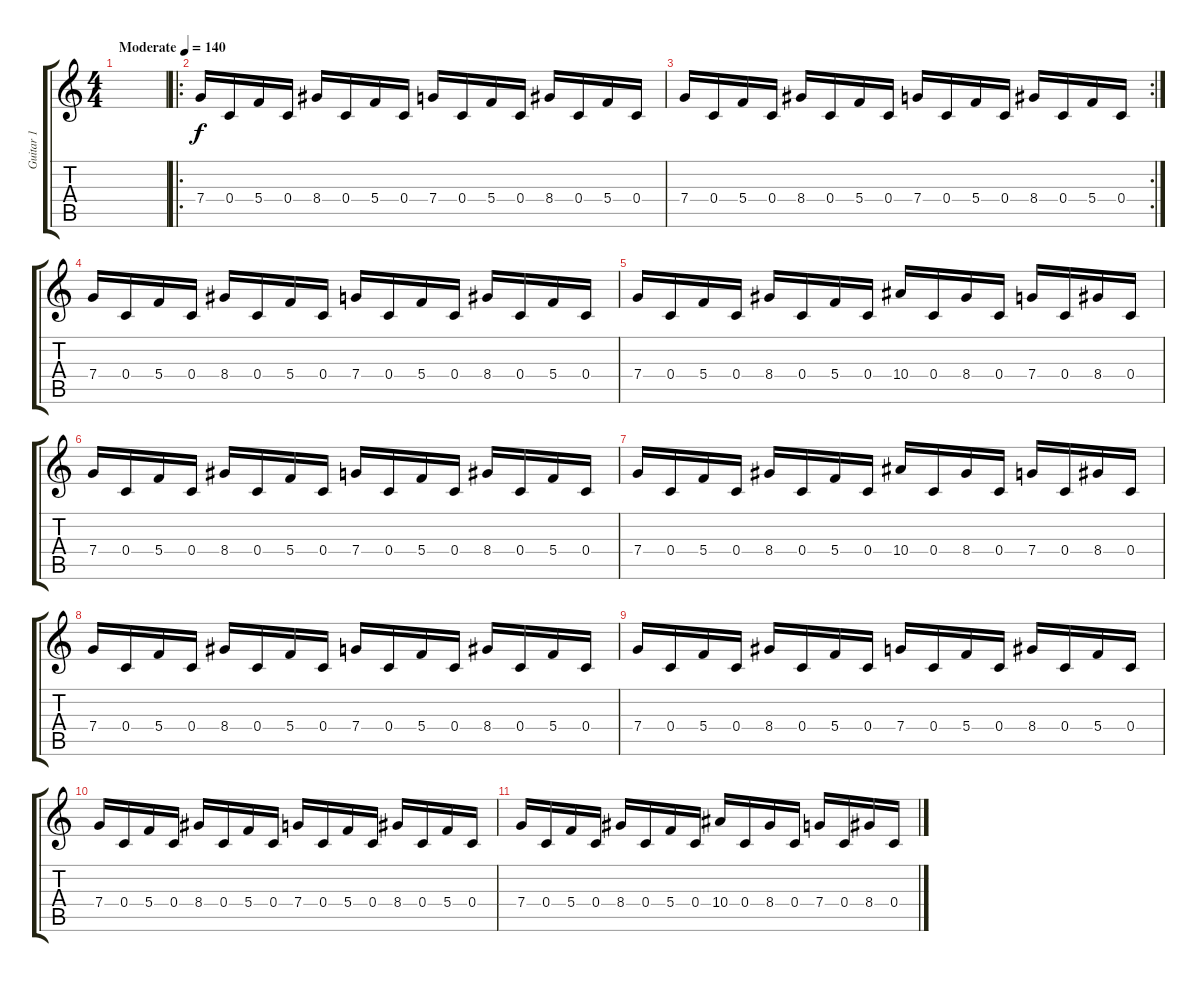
\track ("Guitar 1" "Guitar 1") {instrument distortionguitar}
\staff {score tabs}
\tuning (D4 A3 F3 C3 G2 C2) {hide}
\ts (4 4)
\tempo (140 "Moderate")
\clef g2
\ks c
|
\ro
7.4.16 0.4.16 5.4.16 0.4.16 8.4.16 0.4.16 5.4.16 0.4.16 7.4.16 0.4.16 5.4.16 0.4.16 8.4.16 0.4.16 5.4.16 0.4.16 |
\rc 2
7.4.16 0.4.16 5.4.16 0.4.16 8.4.16 0.4.16 5.4.16 0.4.16 7.4.16 0.4.16 5.4.16 0.4.16 8.4.16 0.4.16 5.4.16 0.4.16 |
7.4.16 0.4.16 5.4.16 0.4.16 8.4.16 0.4.16 5.4.16 0.4.16 7.4.16 0.4.16 5.4.16 0.4.16 8.4.16 0.4.16 5.4.16 0.4.16 |
7.4.16 0.4.16 5.4.16 0.4.16 8.4.16 0.4.16 5.4.16 0.4.16 10.4.16 0.4.16 8.4.16 0.4.16 7.4.16 0.4.16 8.4.16 0.4.16 |
7.4.16 0.4.16 5.4.16 0.4.16 8.4.16 0.4.16 5.4.16 0.4.16 7.4.16 0.4.16 5.4.16 0.4.16 8.4.16 0.4.16 5.4.16 0.4.16 |
7.4.16 0.4.16 5.4.16 0.4.16 8.4.16 0.4.16 5.4.16 0.4.16 10.4.16 0.4.16 8.4.16 0.4.16 7.4.16 0.4.16 8.4.16 0.4.16 |
7.4.16 0.4.16 5.4.16 0.4.16 8.4.16 0.4.16 5.4.16 0.4.16 7.4.16 0.4.16 5.4.16 0.4.16 8.4.16 0.4.16 5.4.16 0.4.16 |
7.4.16 0.4.16 5.4.16 0.4.16 8.4.16 0.4.16 5.4.16 0.4.16 7.4.16 0.4.16 5.4.16 0.4.16 8.4.16 0.4.16 5.4.16 0.4.16 |
7.4.16 0.4.16 5.4.16 0.4.16 8.4.16 0.4.16 5.4.16 0.4.16 7.4.16 0.4.16 5.4.16 0.4.16 8.4.16 0.4.16 5.4.16 0.4.16 |
7.4.16 0.4.16 5.4.16 0.4.16 8.4.16 0.4.16 5.4.16 0.4.16 10.4.16 0.4.16 8.4.16 0.4.16 7.4.16 0.4.16 8.4.16 0.4.16
